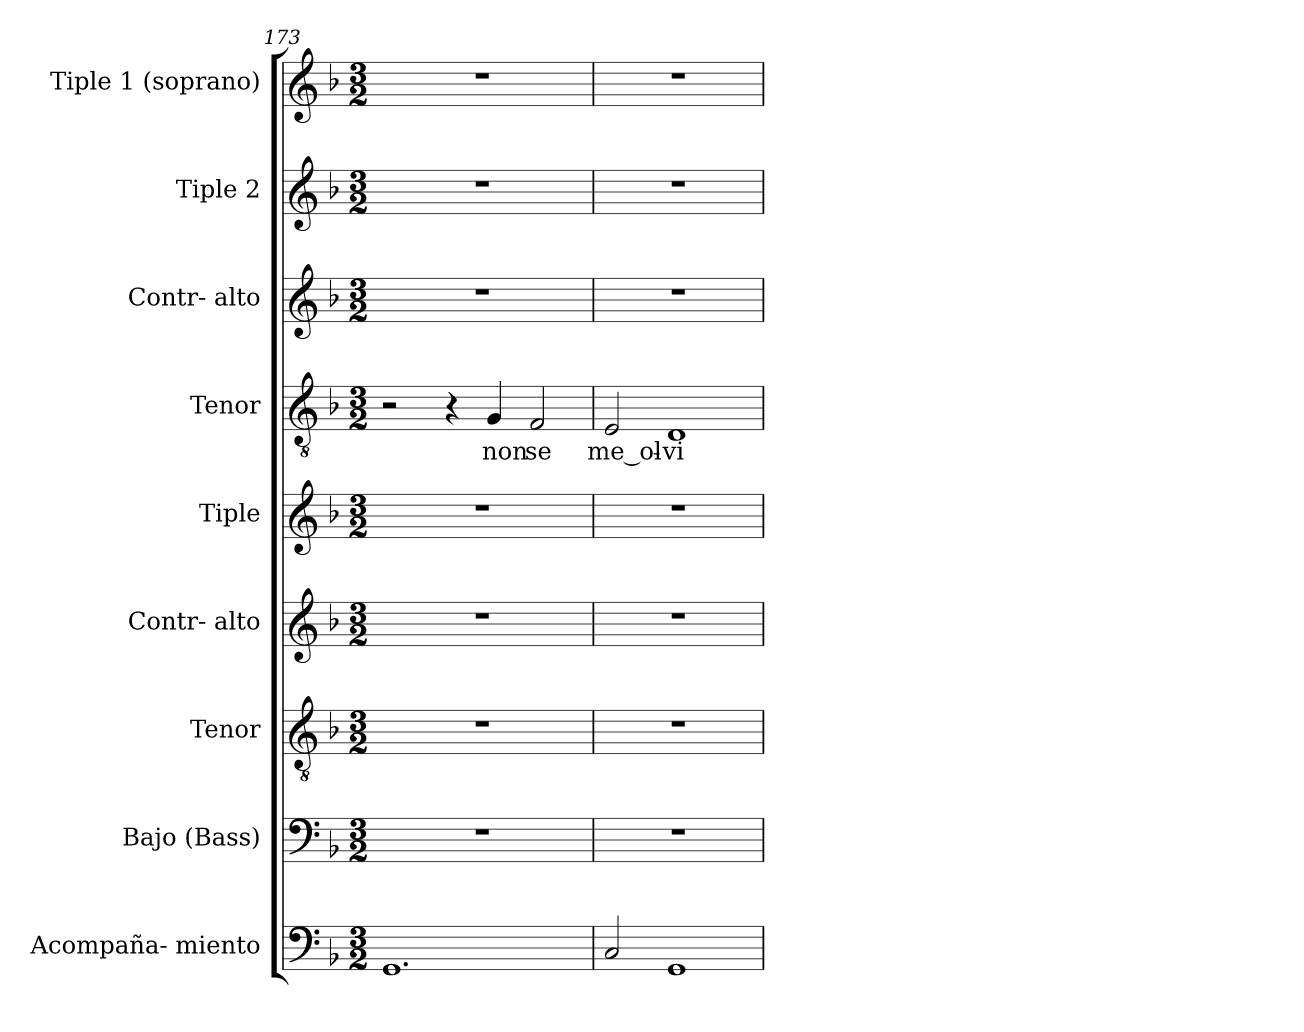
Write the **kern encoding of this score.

**kern	**kern	**kern	**kern	**kern	**kern	**text	**kern	**kern	**kern
*part9	*part8	*part7	*part6	*part5	*part4	*part4	*part3	*part2	*part1
*staff9	*staff8	*staff7	*staff6	*staff5	*staff4	*staff4	*staff3	*staff2	*staff1
*I"Acompaña- miento	*I"Bajo (Bass)	*I"Tenor	*I"Contr- alto	*I"Tiple	*I"Tenor	*	*I"Contr- alto	*I"Tiple 2	*I"Tiple 1 (soprano)
*	*I'B.	*I'T.	*I'A.	*	*I'T.	*	*I'A.	*	*I'S.
*clefF4	*clefF4	*clefGv2	*clefG2	*clefG2	*clefGv2	*	*clefG2	*clefG2	*clefG2
*	*	*ITrd7c12	*	*	*ITrd7c12	*	*	*	*
*k[b-]	*k[b-]	*k[b-]	*k[b-]	*k[b-]	*k[b-]	*	*k[b-]	*k[b-]	*k[b-]
*F:	*F:	*F:	*F:	*F:	*F:	*	*F:	*F:	*F:
*M3/2	*M3/2	*M3/2	*M3/2	*M3/2	*M3/2	*	*M3/2	*M3/2	*M3/2
=173	=173	=173	=173	=173	=173	=173	=173	=173	=173
!	!LO:N:vis=1	!LO:N:vis=1	!LO:N:vis=1	!LO:N:vis=1	!	!	!LO:N:vis=1	!LO:N:vis=1	!LO:N:vis=1
1.GGi	1.r	1.r	1.r	1.r	2r	.	1.r	1.r	1.r
.	.	.	.	.	4r	.	.	.	.
!	!	!	!	!	!	!LO:LY:b:color=#000000	!	!	!
.	.	.	.	.	4GGi/	non	.	.	.
!	!	!	!	!	!	!LO:LY:b:color=#000000	!	!	!
.	.	.	.	.	2FFi/	se	.	.	.
=174	=174	=174	=174	=174	=174	=174	=174	=174	=174
!	!LO:N:vis=1	!LO:N:vis=1	!LO:N:vis=1	!LO:N:vis=1	!	!	!	!	!
!	!	!	!	!	!	!LO:LY:b:color=#000000	!LO:N:vis=1	!LO:N:vis=1	!LO:N:vis=1
2Ci/	1.r	1.r	1.r	1.r	2EEi/	me_ol-	1.r	1.r	1.r
!	!	!	!	!	!	!LO:LY:b:color=#000000	!	!	!
1GGi	.	.	.	.	1DDi	-vi-	.	.	.
=	=	=	=	=	=	=	=	=	=
*-	*-	*-	*-	*-	*-	*-	*-	*-	*-
